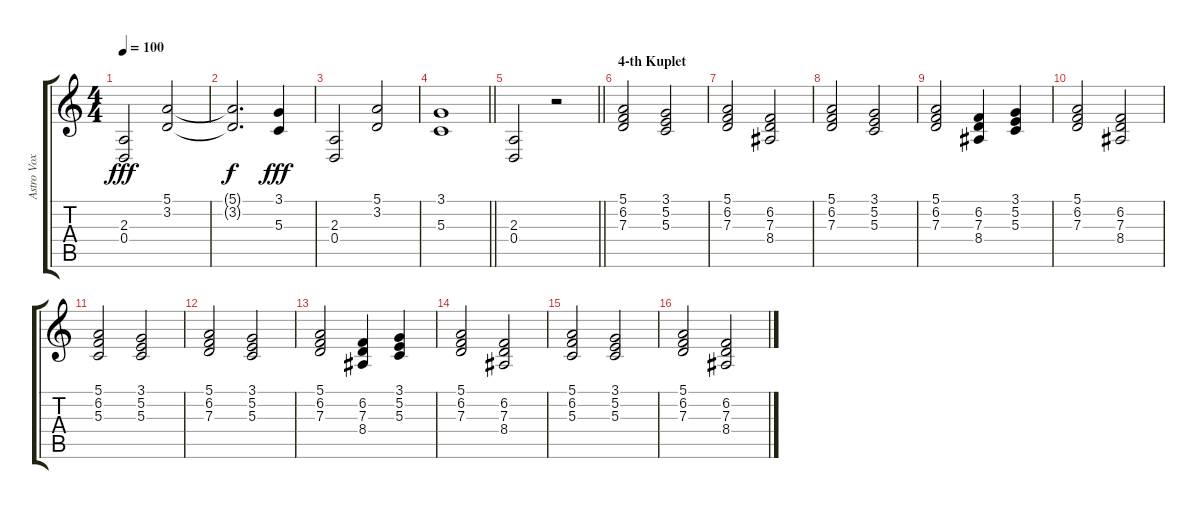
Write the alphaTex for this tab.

\track ("Astro Vox" "Astro Vox") {instrument stringensemble1}
\staff {score tabs}
\tuning (E4 B3 G3 D3 A2 E2) {hide}
\ts (4 4)
\tempo 100
\clef g2
\ks c
(2.3 0.4).2{dy fff} (5.1 3.2).2 |
(5.1{t} 3.2{t}).2{d dy f} (3.1 5.3).4{dy fff} |
(2.3 0.4).2 (5.1 3.2).2 |
\barLineRight lightlight
(3.1 5.3).1 |
\barLineRight lightlight
(2.3 0.4).2 r.2 |
\section ("" "4-th Kuplet")
(5.1 6.2 7.3).2 (3.1 5.2 5.3).2 |
(5.1 6.2 7.3).2 (6.2 7.3 8.4).2 |
(5.1 6.2 7.3).2 (3.1 5.2 5.3).2 |
(5.1 6.2 7.3).2 (6.2 7.3 8.4).4 (3.1 5.2 5.3).4 |
(5.1 6.2 7.3).2 (6.2 7.3 8.4).2 |
(5.1 6.2 5.3).2 (3.1 5.2 5.3).2 |
(5.1 6.2 7.3).2 (3.1 5.2 5.3).2 |
(5.1 6.2 7.3).2 (6.2 7.3 8.4).4 (3.1 5.2 5.3).4 |
(5.1 6.2 7.3).2 (6.2 7.3 8.4).2 |
(5.1 6.2 5.3).2 (3.1 5.2 5.3).2 |
(5.1 6.2 7.3).2 (6.2 7.3 8.4).2
